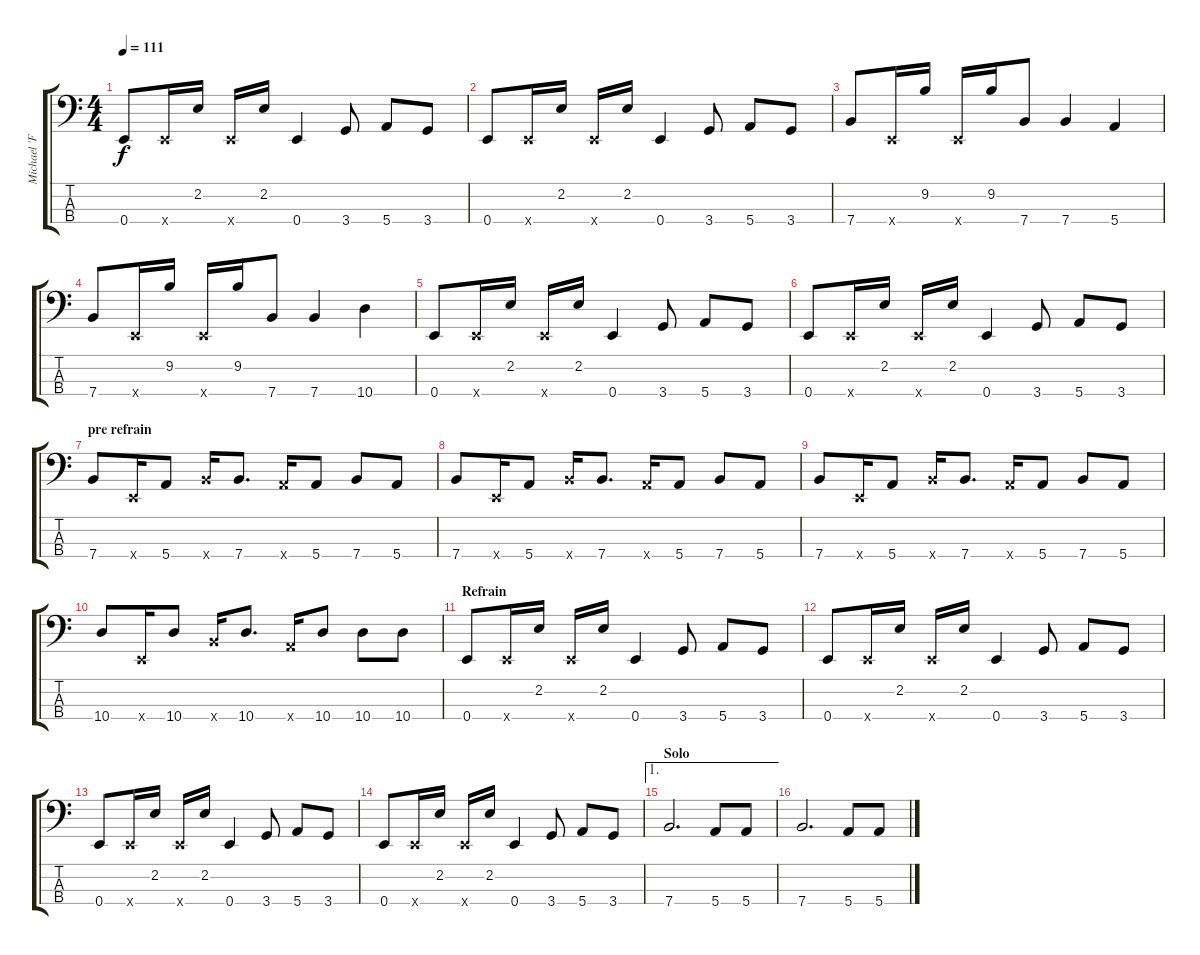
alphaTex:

\track ("Michael 'Flea' Balzary" "Michael 'F") {instrument slapbass1}
\staff {score tabs}
\tuning (G2 D2 A1 E1) {hide}
\ts (4 4)
\tempo 111
\clef f4
\ks c
0.4.8{dy f} 0.4{x}.16 2.2.16 0.4{x}.16 2.2.16 0.4.4 3.4.8 5.4.8 3.4.8 |
0.4.8 0.4{x}.16 2.2.16 0.4{x}.16 2.2.16 0.4.4 3.4.8 5.4.8 3.4.8 |
7.4.8 0.4{x}.16 9.2.16 0.4{x}.16 9.2.16 7.4.8 7.4.4 5.4.4 |
7.4.8 0.4{x}.16 9.2.16 0.4{x}.16 9.2.16 7.4.8 7.4.4 10.4.4 |
0.4.8 0.4{x}.16 2.2.16 0.4{x}.16 2.2.16 0.4.4 3.4.8 5.4.8 3.4.8 |
0.4.8 0.4{x}.16 2.2.16 0.4{x}.16 2.2.16 0.4.4 3.4.8 5.4.8 3.4.8 |
\section ("" "pre refrain")
7.4.8 0.4{x}.16 5.4.8 7.4{x}.16 7.4.8{d} 5.4{x}.16 5.4.8 7.4.8 5.4.8 |
7.4.8 0.4{x}.16 5.4.8 7.4{x}.16 7.4.8{d} 5.4{x}.16 5.4.8 7.4.8 5.4.8 |
7.4.8 0.4{x}.16 5.4.8 7.4{x}.16 7.4.8{d} 5.4{x}.16 5.4.8 7.4.8 5.4.8 |
10.4.8 0.4{x}.16 10.4.8 7.4{x}.16 10.4.8{d} 5.4{x}.16 10.4.8 10.4.8 10.4.8 |
\section ("" "Refrain")
0.4.8 0.4{x}.16 2.2.16 0.4{x}.16 2.2.16 0.4.4 3.4.8 5.4.8 3.4.8 |
0.4.8 0.4{x}.16 2.2.16 0.4{x}.16 2.2.16 0.4.4 3.4.8 5.4.8 3.4.8 |
0.4.8 0.4{x}.16 2.2.16 0.4{x}.16 2.2.16 0.4.4 3.4.8 5.4.8 3.4.8 |
0.4.8 0.4{x}.16 2.2.16 0.4{x}.16 2.2.16 0.4.4 3.4.8 5.4.8 3.4.8 |
\ae 1
\section ("" "Solo")
7.4.2{d} 5.4.8 5.4.8 |
7.4.2{d} 5.4.8 5.4.8
